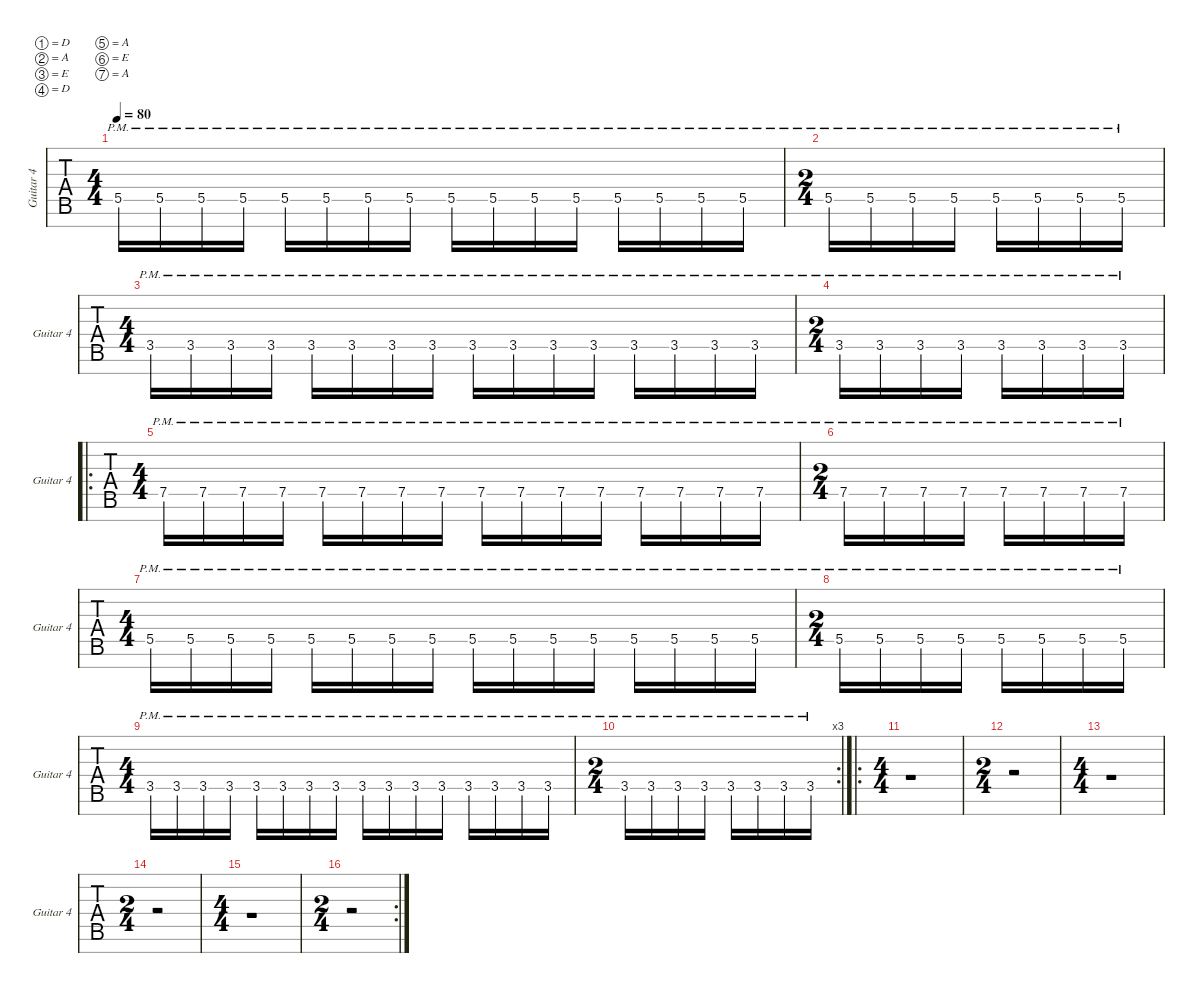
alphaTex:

\defaultSystemsLayout 4
\hideDynamics
\bracketExtendMode nobrackets
\singleTrackTrackNamePolicy allsystems
\multiTrackTrackNamePolicy allsystems
\firstSystemTrackNameMode fullname
\otherSystemsTrackNameMode fullname
\otherSystemsTrackNameOrientation horizontal
\track ("Guitar 4" "Guitar 4") {instrument distortionguitar}
\staff {tabs}
\tuning (D4 A3 E3 D3 A2 E2 A1)
\ts (4 4)
\tempo 80
\clef g2
\ks c
5.5{ac pm}.16{dy mf} 5.5{pm}.16 5.5{pm}.16 5.5{pm}.16 5.5{ac pm}.16 5.5{pm}.16 5.5{pm}.16 5.5{pm}.16 5.5{ac pm}.16 5.5{pm}.16 5.5{pm}.16 5.5{pm}.16 5.5{ac pm}.16 5.5{pm}.16 5.5{pm}.16 5.5{pm}.16 |
\ts (2 4)
5.5{ac pm}.16 5.5{pm}.16 5.5{pm}.16 5.5{pm}.16 5.5{ac pm}.16 5.5{pm}.16 5.5{pm}.16 5.5{pm}.16 |
\ts (4 4)
3.5{ac pm}.16 3.5{pm}.16 3.5{pm}.16 3.5{pm}.16 3.5{ac pm}.16 3.5{pm}.16 3.5{pm}.16 3.5{pm}.16 3.5{ac pm}.16 3.5{pm}.16 3.5{pm}.16 3.5{pm}.16 3.5{ac pm}.16 3.5{pm}.16 3.5{pm}.16 3.5{pm}.16 |
\ts (2 4)
3.5{ac pm}.16 3.5{pm}.16 3.5{pm}.16 3.5{pm}.16 3.5{ac pm}.16 3.5{pm}.16 3.5{pm}.16 3.5{pm}.16 |
\ro
\ts (4 4)
7.5{ac pm}.16 7.5{pm}.16 7.5{pm}.16 7.5{pm}.16 7.5{ac pm}.16 7.5{pm}.16 7.5{pm}.16 7.5{pm}.16 7.5{ac pm}.16 7.5{pm}.16 7.5{pm}.16 7.5{pm}.16 7.5{ac pm}.16 7.5{pm}.16 7.5{pm}.16 7.5{pm}.16 |
\ts (2 4)
7.5{ac pm}.16 7.5{pm}.16 7.5{pm}.16 7.5{pm}.16 7.5{ac pm}.16 7.5{pm}.16 7.5{pm}.16 7.5{pm}.16 |
\ts (4 4)
5.5{ac pm}.16 5.5{pm}.16 5.5{pm}.16 5.5{pm}.16 5.5{ac pm}.16 5.5{pm}.16 5.5{pm}.16 5.5{pm}.16 5.5{ac pm}.16 5.5{pm}.16 5.5{pm}.16 5.5{pm}.16 5.5{ac pm}.16 5.5{pm}.16 5.5{pm}.16 5.5{pm}.16 |
\ts (2 4)
5.5{ac pm}.16 5.5{pm}.16 5.5{pm}.16 5.5{pm}.16 5.5{ac pm}.16 5.5{pm}.16 5.5{pm}.16 5.5{pm}.16 |
\ts (4 4)
3.5{ac pm}.16 3.5{pm}.16 3.5{pm}.16 3.5{pm}.16 3.5{ac pm}.16 3.5{pm}.16 3.5{pm}.16 3.5{pm}.16 3.5{ac pm}.16 3.5{pm}.16 3.5{pm}.16 3.5{pm}.16 3.5{ac pm}.16 3.5{pm}.16 3.5{pm}.16 3.5{pm}.16 |
\rc 3
\ts (2 4)
3.5{ac pm}.16 3.5{pm}.16 3.5{pm}.16 3.5{pm}.16 3.5{ac pm}.16 3.5{pm}.16 3.5{pm}.16 3.5{pm}.16 |
\ro
\ts (4 4)
r.1 |
\ts (2 4)
r.2 |
\ts (4 4)
r.1 |
\ts (2 4)
r.2 |
\ts (4 4)
r.1 |
\rc 2
\ts (2 4)
r.2
